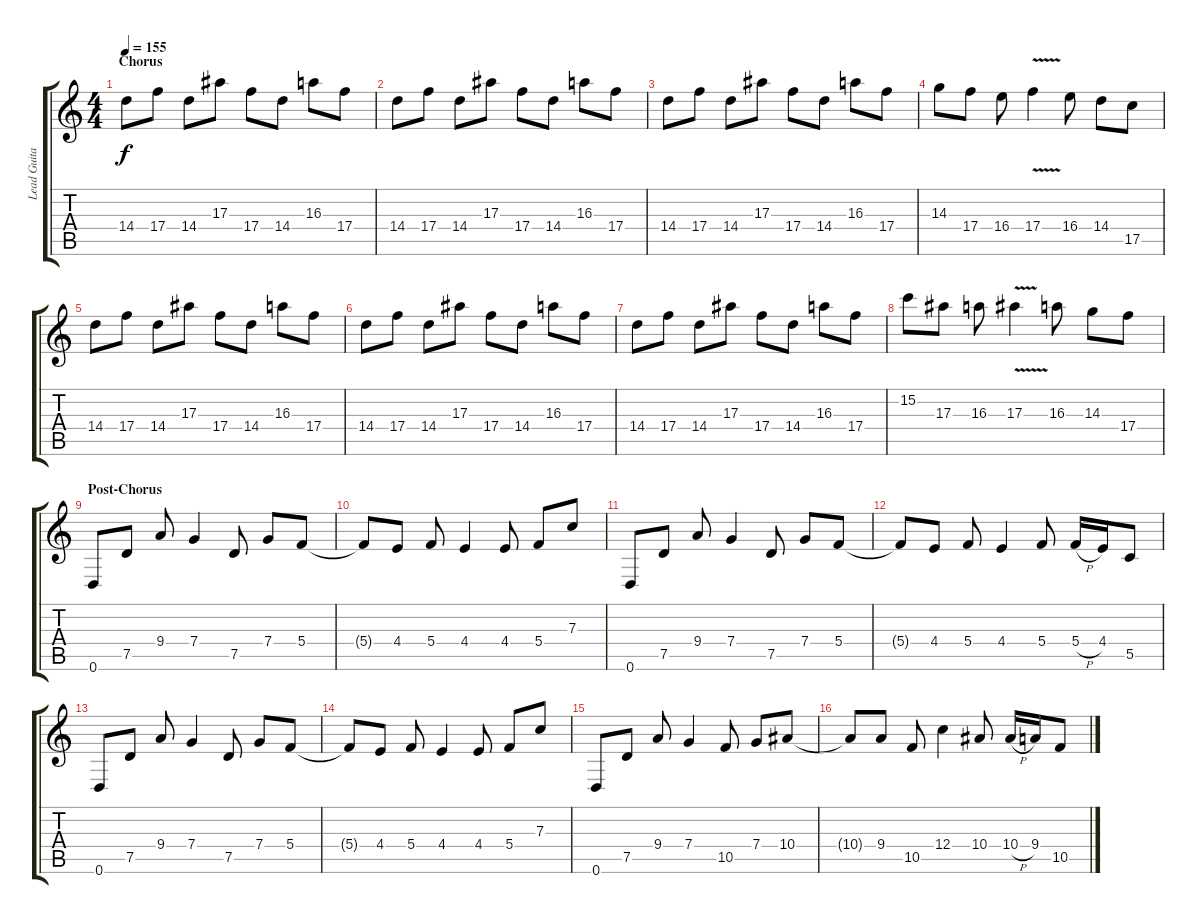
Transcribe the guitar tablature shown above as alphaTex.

\track ("Lead Guitar" "Lead Guita") {instrument distortionguitar}
\staff {score tabs}
\tuning (D4 A3 F3 C3 G2 D2) {hide}
\ts (4 4)
\section ("" "Chorus")
\tempo 155
\clef g2
\ks c
14.4.8{dy f} 17.4.8 14.4.8 17.3.8 17.4.8 14.4.8 16.3.8 17.4.8 |
14.4.8 17.4.8 14.4.8 17.3.8 17.4.8 14.4.8 16.3.8 17.4.8 |
14.4.8 17.4.8 14.4.8 17.3.8 17.4.8 14.4.8 16.3.8 17.4.8 |
14.3.8 17.4.8 16.4.8 17.4{v}.4 16.4.8 14.4.8 17.5.8 |
14.4.8 17.4.8 14.4.8 17.3.8 17.4.8 14.4.8 16.3.8 17.4.8 |
14.4.8 17.4.8 14.4.8 17.3.8 17.4.8 14.4.8 16.3.8 17.4.8 |
14.4.8 17.4.8 14.4.8 17.3.8 17.4.8 14.4.8 16.3.8 17.4.8 |
15.2.8 17.3.8 16.3.8 17.3{v}.4 16.3.8 14.3.8 17.4.8 |
\section ("" "Post-Chorus")
0.6.8 7.5.8 9.4.8 7.4.4 7.5.8 7.4.8 5.4.8 |
5.4{t}.8 4.4.8 5.4.8 4.4.4 4.4.8 5.4.8 7.3.8 |
0.6.8 7.5.8 9.4.8 7.4.4 7.5.8 7.4.8 5.4.8 |
5.4{t}.8 4.4.8 5.4.8 4.4.4 5.4.8 5.4{h}.16 4.4.16 5.5.8 |
0.6.8 7.5.8 9.4.8 7.4.4 7.5.8 7.4.8 5.4.8 |
5.4{t}.8 4.4.8 5.4.8 4.4.4 4.4.8 5.4.8 7.3.8 |
0.6.8 7.5.8 9.4.8 7.4.4 10.5.8 7.4.8 10.4.8 |
10.4{t}.8 9.4.8 10.5.8 12.4.4 10.4.8 10.4{h}.16 9.4.16 10.5.8
